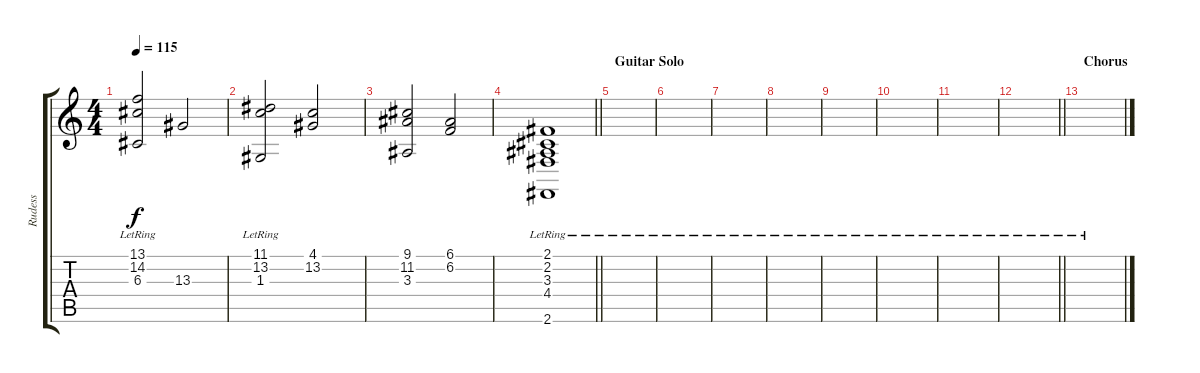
\track ("Rudess" "Rudess") {instrument acousticgrandpiano}
\staff {score tabs}
\tuning (E4 B3 G3 D3 A2 E2) {hide}
\ts (4 4)
\tempo 115
\clef g2
\ks c
(13.1{lr} 14.2{lr} 6.3).2{dy f} 13.3.2 |
(11.1{lr} 13.2{lr} 1.3{lr}).2 (4.1 13.2).2 |
(9.1 11.2 3.3).2 (6.1 6.2).2 |
\barLineRight lightlight
(2.1{lr} 2.2{lr} 3.3{lr} 4.4{lr} 2.6{lr}).1 |
\section ("" "Guitar Solo")
|
|
|
|
|
|
|
\barLineRight lightlight
|
\section ("" "Chorus")
